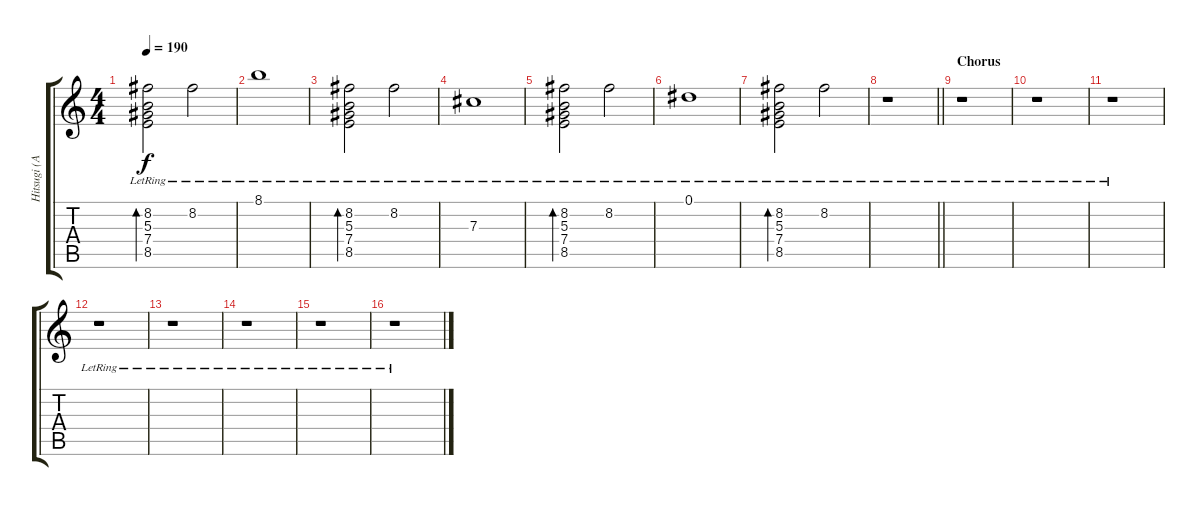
\track ("Hitsugi (Acoustic)" "Hitsugi (A") {instrument acousticguitarsteel}
\staff {score tabs}
\tuning (Eb4 Bb3 Gb3 Db3 Ab2 Eb2) {hide}
\ts (4 4)
\tempo 190
\clef g2
\ks c
(8.2{lr} 5.3{lr} 7.4{lr} 8.5{lr}).2{bd 480 dy f} 8.2{lr}.2 |
8.1{lr}.1 |
(8.2{lr} 5.3{lr} 7.4{lr} 8.5{lr}).2{bd 480} 8.2{lr}.2 |
7.3{lr}.1 |
(8.2{lr} 5.3{lr} 7.4{lr} 8.5{lr}).2{bd 480} 8.2{lr}.2 |
0.1{lr}.1 |
(8.2{lr} 5.3{lr} 7.4{lr} 8.5{lr}).2{bd 480} 8.2{lr}.2 |
\barLineRight lightlight
r.1 |
\section ("" "Chorus")
r.1 |
r.1 |
r.1 |
r.1 |
r.1 |
r.1 |
r.1 |
r.1
